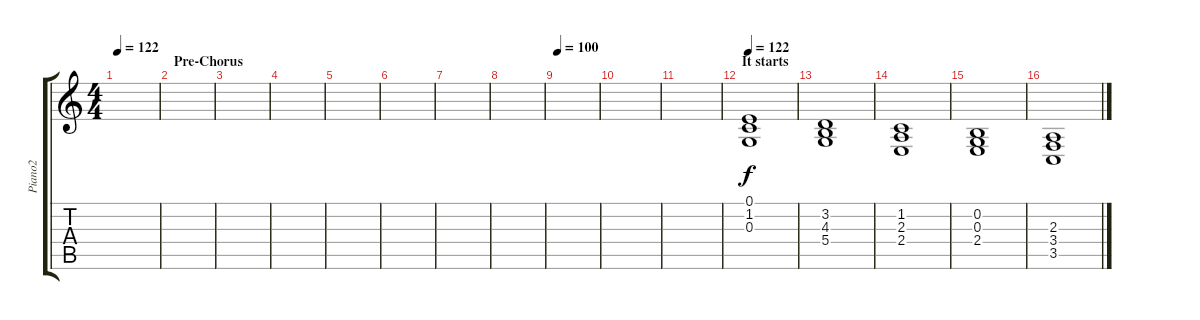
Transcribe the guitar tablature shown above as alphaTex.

\track ("Piano2" "Piano2") {instrument acousticgrandpiano}
\staff {score tabs}
\tuning (E4 B3 G3 D3 A2 E2) {hide}
\ts (4 4)
\tempo 122
\clef g2
\ks c
|
\section ("" "Pre-Chorus")
|
|
|
|
|
|
|
\tempo 100
|
|
|
\section ("" "It starts")
\tempo 122
(0.1 1.2 0.3).1{volume 10 instrument stringensemble1} |
(3.2 4.3 5.4).1 |
(1.2 2.3 2.4).1 |
(0.2 0.3 2.4).1 |
(2.3 3.4 3.5).1
